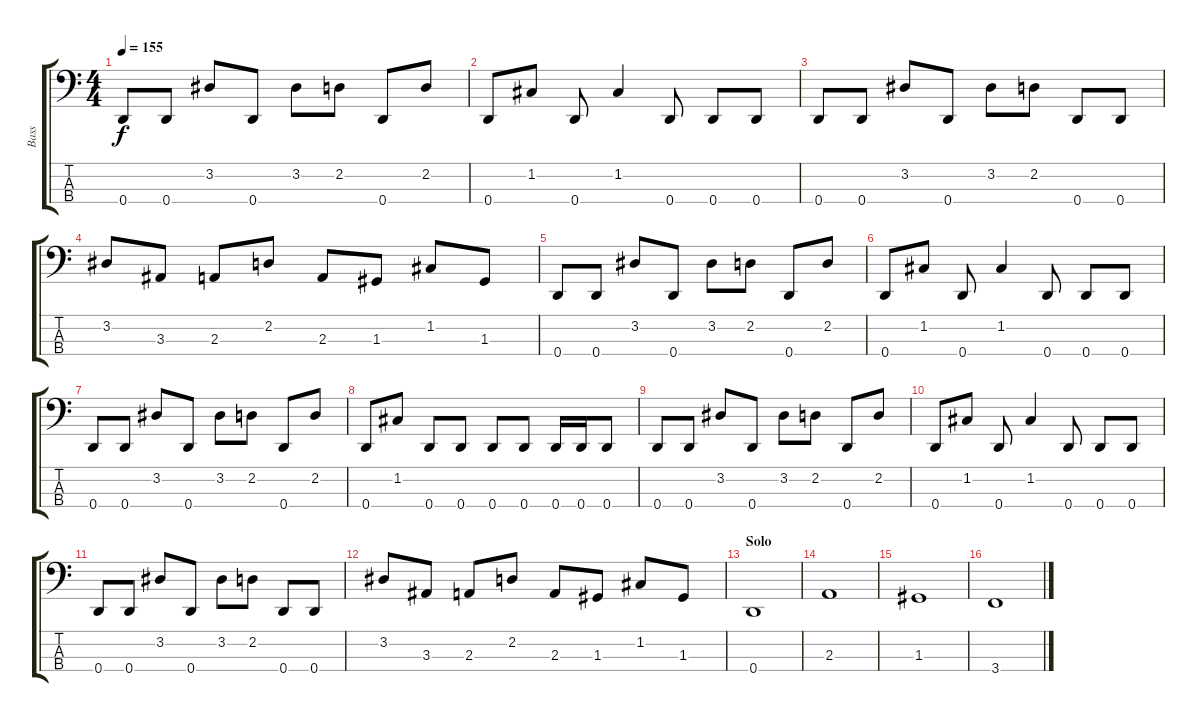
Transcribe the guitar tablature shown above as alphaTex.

\track ("Bass" "Bass") {instrument electricbassfinger}
\staff {score tabs}
\tuning (F2 C2 G1 D1) {hide}
\ts (4 4)
\tempo 155
\clef f4
\ks c
0.4.8{dy f} 0.4.8 3.2.8 0.4.8 3.2.8 2.2.8 0.4.8 2.2.8 |
0.4.8 1.2.8 0.4.8 1.2.4 0.4.8 0.4.8 0.4.8 |
0.4.8 0.4.8 3.2.8 0.4.8 3.2.8 2.2.8 0.4.8 0.4.8 |
3.2.8 3.3.8 2.3.8 2.2.8 2.3.8 1.3.8 1.2.8 1.3.8 |
0.4.8 0.4.8 3.2.8 0.4.8 3.2.8 2.2.8 0.4.8 2.2.8 |
0.4.8 1.2.8 0.4.8 1.2.4 0.4.8 0.4.8 0.4.8 |
0.4.8 0.4.8 3.2.8 0.4.8 3.2.8 2.2.8 0.4.8 2.2.8 |
0.4.8 1.2.8 0.4.8 0.4.8 0.4.8 0.4.8 0.4.16 0.4.16 0.4.8 |
0.4.8 0.4.8 3.2.8 0.4.8 3.2.8 2.2.8 0.4.8 2.2.8 |
0.4.8 1.2.8 0.4.8 1.2.4 0.4.8 0.4.8 0.4.8 |
0.4.8 0.4.8 3.2.8 0.4.8 3.2.8 2.2.8 0.4.8 0.4.8 |
3.2.8 3.3.8 2.3.8 2.2.8 2.3.8 1.3.8 1.2.8 1.3.8 |
\section ("" "Solo")
0.4.1 |
2.3.1 |
1.3.1 |
3.4.1
